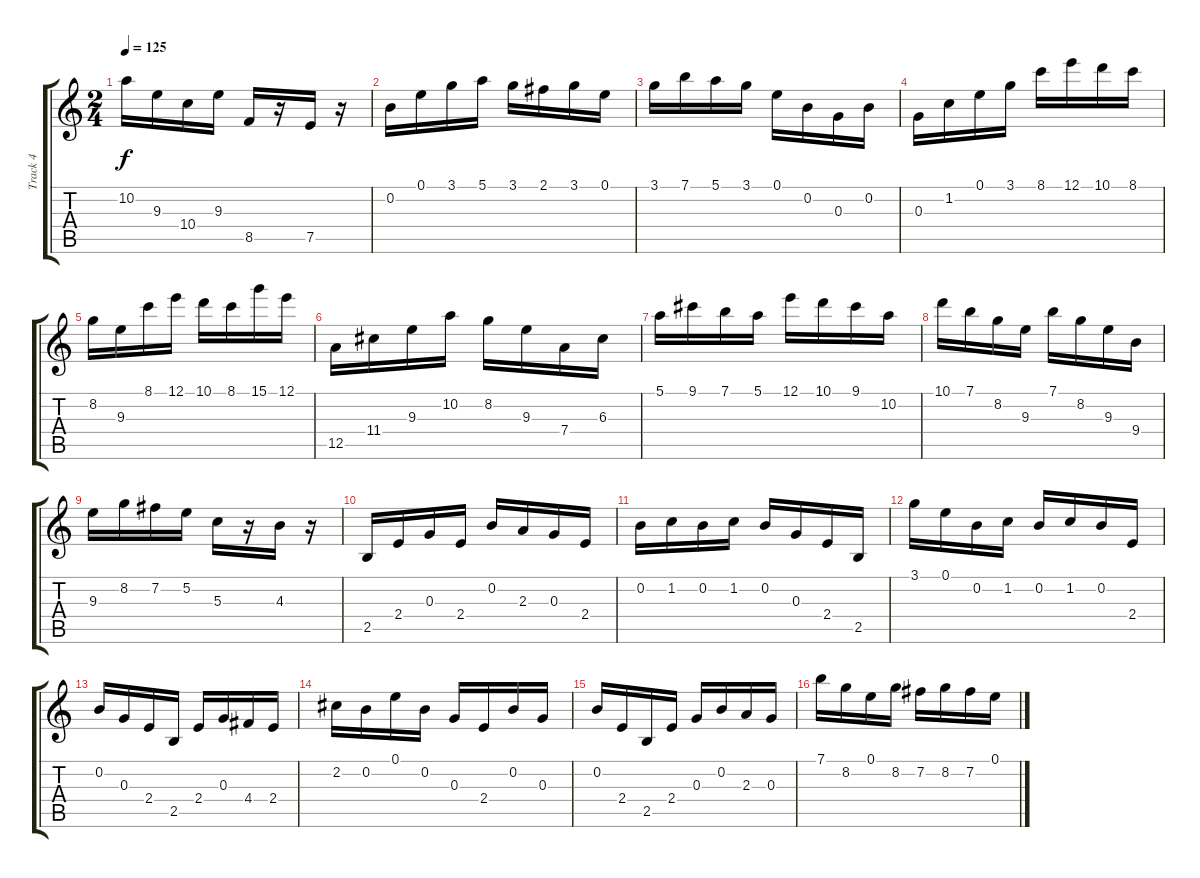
\track ("Track 4" "Track 4") {instrument overdrivenguitar}
\staff {score tabs}
\tuning (E4 B3 G3 D3 A2 E2) {hide}
\ts (2 4)
\tempo 125
\clef g2
\ks c
10.2.16{dy f} 9.3.16 10.4.16 9.3.16 8.5.16 r.16 7.5.16 r.16 |
0.2.16 0.1.16 3.1.16 5.1.16 3.1.16 2.1.16 3.1.16 0.1.16 |
3.1.16 7.1.16 5.1.16 3.1.16 0.1.16 0.2.16 0.3.16 0.2.16 |
0.3.16 1.2.16 0.1.16 3.1.16 8.1.16 12.1.16 10.1.16 8.1.16 |
8.2.16 9.3.16 8.1.16 12.1.16 10.1.16 8.1.16 15.1.16 12.1.16 |
12.5.16 11.4.16 9.3.16 10.2.16 8.2.16 9.3.16 7.4.16 6.3.16 |
5.1.16 9.1.16 7.1.16 5.1.16 12.1.16 10.1.16 9.1.16 10.2.16 |
10.1.16 7.1.16 8.2.16 9.3.16 7.1.16 8.2.16 9.3.16 9.4.16 |
9.3.16 8.2.16 7.2.16 5.2.16 5.3.16 r.16 4.3.16 r.16 |
2.5.16 2.4.16 0.3.16 2.4.16 0.2.16 2.3.16 0.3.16 2.4.16 |
0.2.16 1.2.16 0.2.16 1.2.16 0.2.16 0.3.16 2.4.16 2.5.16 |
3.1.16 0.1.16 0.2.16 1.2.16 0.2.16 1.2.16 0.2.16 2.4.16 |
0.2.16 0.3.16 2.4.16 2.5.16 2.4.16 0.3.16 4.4.16 2.4.16 |
2.2.16 0.2.16 0.1.16 0.2.16 0.3.16 2.4.16 0.2.16 0.3.16 |
0.2.16 2.4.16 2.5.16 2.4.16 0.3.16 0.2.16 2.3.16 0.3.16 |
7.1.16 8.2.16 0.1.16 8.2.16 7.2.16 8.2.16 7.2.16 0.1.16
